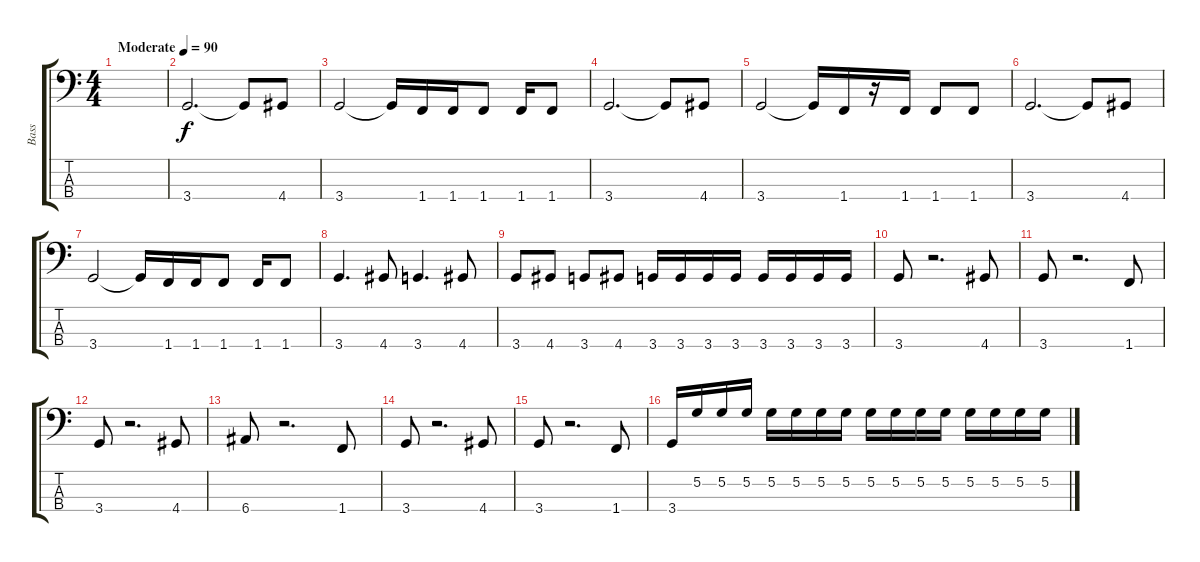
\track ("Bass" "Bass") {instrument electricbassfinger}
\staff {score tabs}
\tuning (G2 D2 A1 E1) {hide}
\ts (4 4)
\tempo (90 "Moderate")
\clef f4
\ks c
|
3.4.2{d} 3.4{t}.8 4.4.8 |
3.4.2 3.4{t}.16 1.4.16 1.4.16 1.4.8 1.4.16 1.4.8 |
3.4.2{d} 3.4{t}.8 4.4.8 |
3.4.2 3.4{t}.16 1.4.16 r.16 1.4.16 1.4.8 1.4.8 |
3.4.2{d} 3.4{t}.8 4.4.8 |
3.4.2 3.4{t}.16 1.4.16 1.4.16 1.4.8 1.4.16 1.4.8 |
3.4.4{d} 4.4.8 3.4.4{d} 4.4.8 |
3.4.8 4.4.8 3.4.8 4.4.8 3.4.16 3.4.16 3.4.16 3.4.16 3.4.16 3.4.16 3.4.16 3.4.16 |
3.4.8 r.2{d} 4.4.8 |
3.4.8 r.2{d} 1.4.8 |
3.4.8 r.2{d} 4.4.8 |
6.4.8 r.2{d} 1.4.8 |
3.4.8 r.2{d} 4.4.8 |
3.4.8 r.2{d} 1.4.8 |
3.4.16 5.2.16 5.2.16 5.2.16 5.2.16 5.2.16 5.2.16 5.2.16 5.2.16 5.2.16 5.2.16 5.2.16 5.2.16 5.2.16 5.2.16 5.2.16
